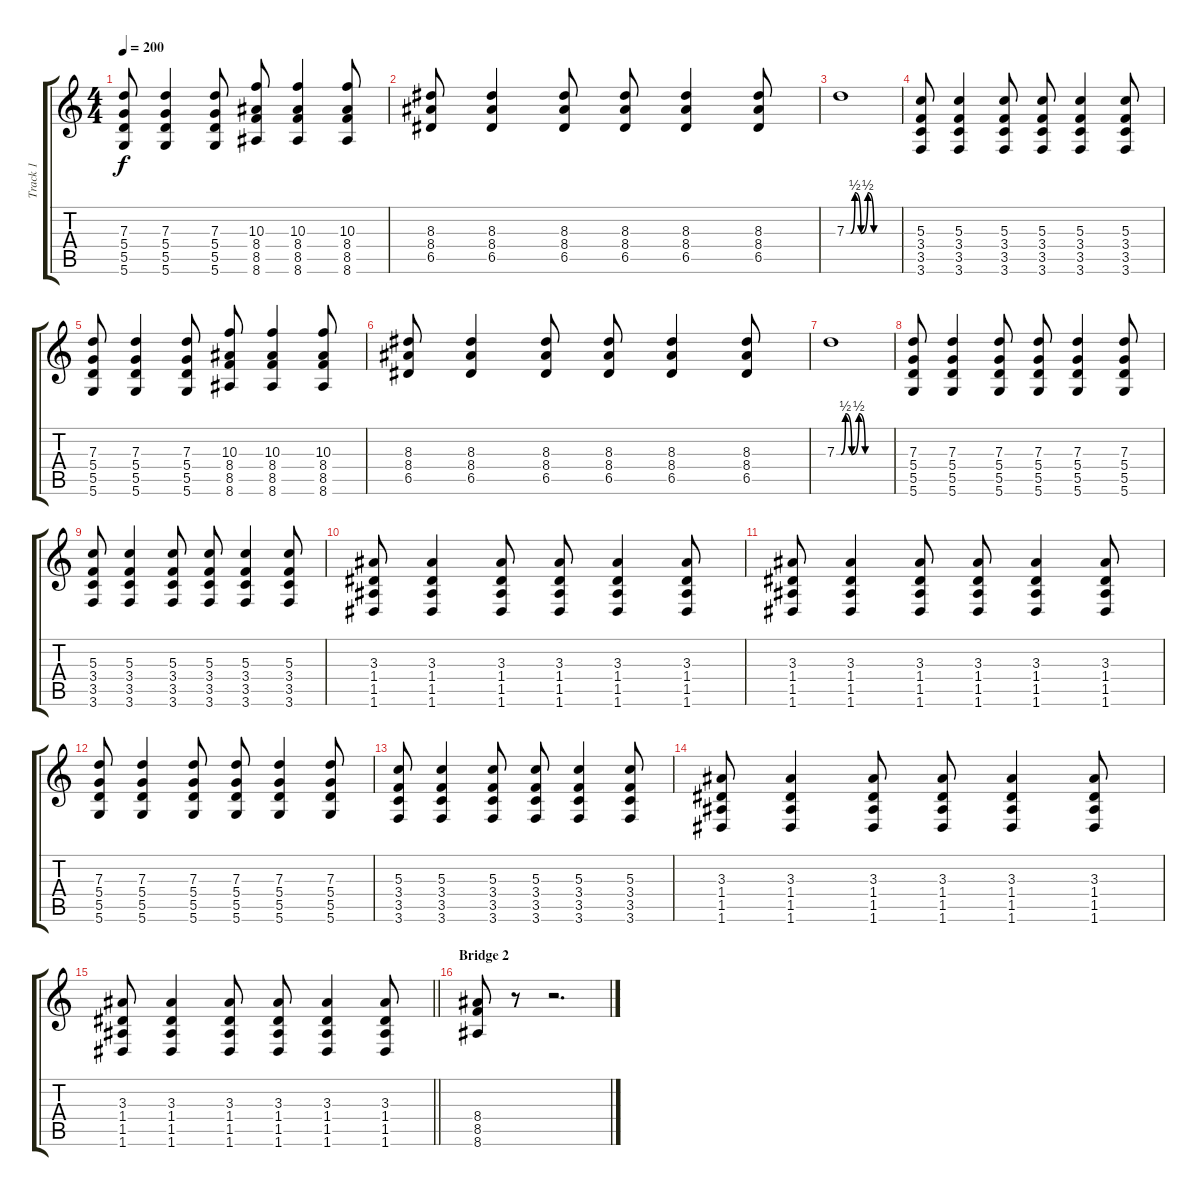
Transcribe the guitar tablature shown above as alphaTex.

\track ("Track 1" "Track 1") {instrument overdrivenguitar}
\staff {score tabs}
\tuning (E4 B3 G3 D3 A2 D2) {hide}
\ts (4 4)
\tempo 200
\clef g2
\ks c
(7.3 5.4 5.5 5.6).8{dy f} (7.3 5.4 5.5 5.6).4 (7.3 5.4 5.5 5.6).8 (10.3 8.4 8.5 8.6).8 (10.3 8.4 8.5 8.6).4 (10.3 8.4 8.5 8.6).8 |
(8.3 8.4 6.5).8 (8.3 8.4 6.5).4 (8.3 8.4 6.5).8 (8.3 8.4 6.5).8 (8.3 8.4 6.5).4 (8.3 8.4 6.5).8 |
7.3{be (custom 0 0 5 0 10 2 17 0 25 2 32 0 60 0)}.1 |
(5.3 3.4 3.5 3.6).8 (5.3 3.4 3.5 3.6).4 (5.3 3.4 3.5 3.6).8 (5.3 3.4 3.5 3.6).8 (5.3 3.4 3.5 3.6).4 (5.3 3.4 3.5 3.6).8 |
(7.3 5.4 5.5 5.6).8 (7.3 5.4 5.5 5.6).4 (7.3 5.4 5.5 5.6).8 (10.3 8.4 8.5 8.6).8 (10.3 8.4 8.5 8.6).4 (10.3 8.4 8.5 8.6).8 |
(8.3 8.4 6.5).8 (8.3 8.4 6.5).4 (8.3 8.4 6.5).8 (8.3 8.4 6.5).8 (8.3 8.4 6.5).4 (8.3 8.4 6.5).8 |
7.3{be (custom 0 0 5 0 10 2 17 0 25 2 32 0 60 0)}.1 |
(7.3 5.4 5.5 5.6).8 (7.3 5.4 5.5 5.6).4 (7.3 5.4 5.5 5.6).8 (7.3 5.4 5.5 5.6).8 (7.3 5.4 5.5 5.6).4 (7.3 5.4 5.5 5.6).8 |
(5.3 3.4 3.5 3.6).8 (5.3 3.4 3.5 3.6).4 (5.3 3.4 3.5 3.6).8 (5.3 3.4 3.5 3.6).8 (5.3 3.4 3.5 3.6).4 (5.3 3.4 3.5 3.6).8 |
(3.3 1.4 1.5 1.6).8 (3.3 1.4 1.5 1.6).4 (3.3 1.4 1.5 1.6).8 (3.3 1.4 1.5 1.6).8 (3.3 1.4 1.5 1.6).4 (3.3 1.4 1.5 1.6).8 |
(3.3 1.4 1.5 1.6).8 (3.3 1.4 1.5 1.6).4 (3.3 1.4 1.5 1.6).8 (3.3 1.4 1.5 1.6).8 (3.3 1.4 1.5 1.6).4 (3.3 1.4 1.5 1.6).8 |
(7.3 5.4 5.5 5.6).8 (7.3 5.4 5.5 5.6).4 (7.3 5.4 5.5 5.6).8 (7.3 5.4 5.5 5.6).8 (7.3 5.4 5.5 5.6).4 (7.3 5.4 5.5 5.6).8 |
(5.3 3.4 3.5 3.6).8 (5.3 3.4 3.5 3.6).4 (5.3 3.4 3.5 3.6).8 (5.3 3.4 3.5 3.6).8 (5.3 3.4 3.5 3.6).4 (5.3 3.4 3.5 3.6).8 |
(3.3 1.4 1.5 1.6).8 (3.3 1.4 1.5 1.6).4 (3.3 1.4 1.5 1.6).8 (3.3 1.4 1.5 1.6).8 (3.3 1.4 1.5 1.6).4 (3.3 1.4 1.5 1.6).8 |
\barLineRight lightlight
(3.3 1.4 1.5 1.6).8 (3.3 1.4 1.5 1.6).4 (3.3 1.4 1.5 1.6).8 (3.3 1.4 1.5 1.6).8 (3.3 1.4 1.5 1.6).4 (3.3 1.4 1.5 1.6).8 |
\section ("" "Bridge 2")
(8.4 8.5 8.6).8 r.8 r.2{d}
